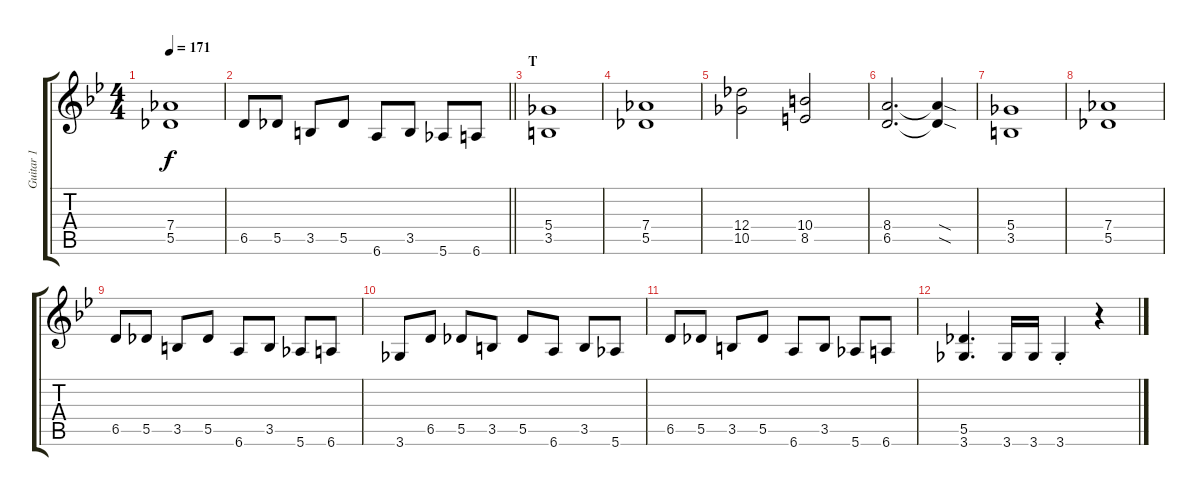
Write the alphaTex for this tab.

\track ("Guitar 1" "Guitar 1") {instrument acousticguitarsteel}
\staff {score tabs}
\tuning (Eb4 Bb3 Gb3 Db3 Ab2 Eb2) {hide}
\ts (4 4)
\tempo 171
\clef g2
\ks bb
(7.4 5.5).1{dy f} |
\barLineRight lightlight
6.5.8 5.5.8 3.5.8 5.5.8 6.6.8 3.5.8 5.6.8 6.6.8 |
\section ("" "T")
(5.4 3.5).1 |
(7.4 5.5).1 |
(12.4 10.5).2 (10.4 8.5).2 |
(8.4 6.5).2{d} (8.4{sod t} 6.5{sod t}).4 |
(5.4 3.5).1 |
(7.4 5.5).1 |
6.5.8 5.5.8 3.5.8 5.5.8 6.6.8 3.5.8 5.6.8 6.6.8 |
3.6.8 6.5.8 5.5.8 3.5.8 5.5.8 6.6.8 3.5.8 5.6.8 |
6.5.8 5.5.8 3.5.8 5.5.8 6.6.8 3.5.8 5.6.8 6.6.8 |
(5.5 3.6).4{d} 3.6.16 3.6.16 3.6{st}.4 r.4
